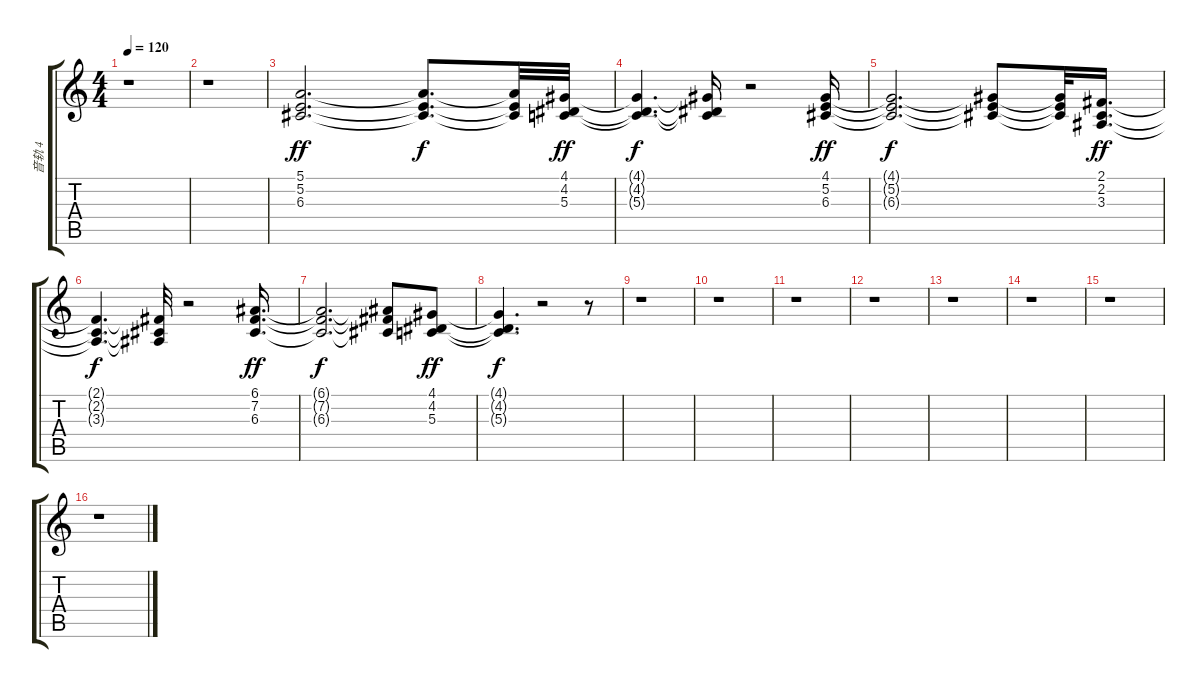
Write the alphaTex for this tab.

\track ("音轨 4" "音轨 4") {instrument fx5brightness}
\staff {score tabs}
\tuning (E4 B3 G3 D3 A2 E2) {hide}
\ts (4 4)
\tempo 120
\clef g2
\ks c
r.1{dy f} |
r.1 |
(5.1 5.2 6.3).2{d dy ff} (5.1{t} 5.2{t} 6.3{t}).8{d dy f} (5.1{t} 5.2{t} 6.3{t}).32 (4.1 4.2 5.3).32{dy ff} |
(4.1{t} 4.2{t} 5.3{t}).4{d dy f} (4.1{t} 4.2{t} 5.3{t}).16 r.2 (4.1 5.2 6.3).16{dy ff} |
(4.1{t} 5.2{t} 6.3{t}).2{d dy f} (4.1{t} 5.2{t} 6.3{t}).8 (4.1{t} 5.2{t} 6.3{t}).32 (2.1 2.2 3.3).16{d dy ff} |
(2.1{t} 2.2{t} 3.3{t}).4{d dy f} (2.1{t} 2.2{t} 3.3{t}).32 r.2 (6.1 7.2 6.3).16{d dy ff} |
(6.1{t} 7.2{t} 6.3{t}).2{d dy f} (6.1{t} 7.2{t} 6.3{t}).8 (4.1 4.2 5.3).8{dy ff} |
(4.1{t} 4.2{t} 5.3{t}).4{d dy f} r.2 r.8 |
r.1 |
r.1 |
r.1 |
r.1 |
r.1 |
r.1 |
r.1 |
r.1
